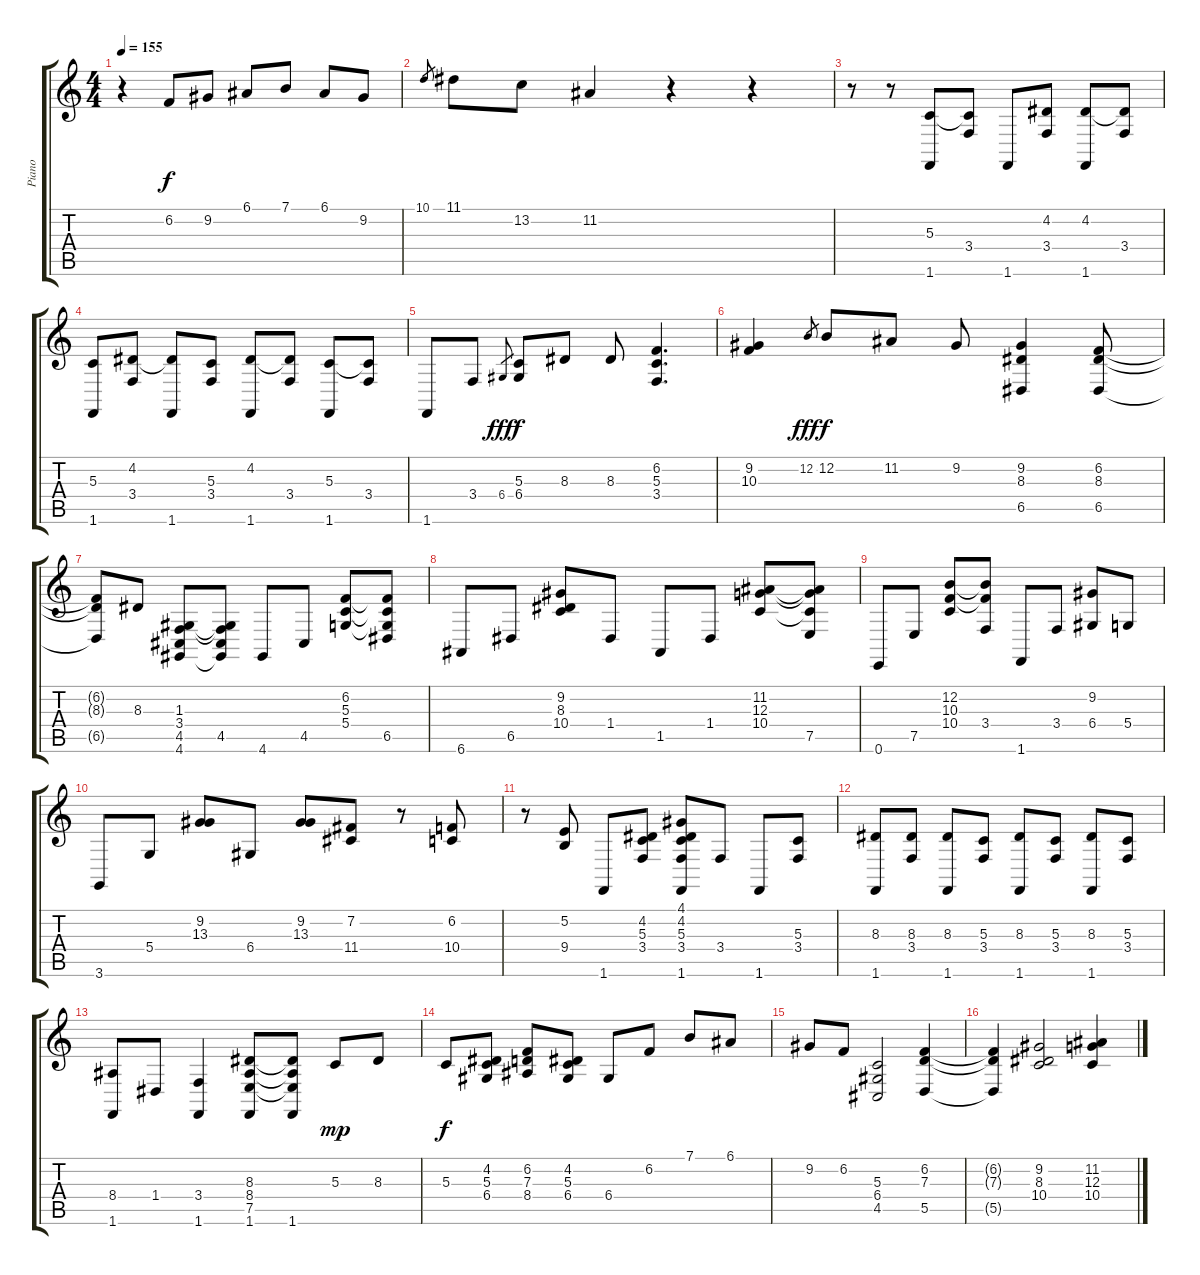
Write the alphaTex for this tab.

\track ("Piano" "Piano") {instrument acousticgrandpiano}
\staff {score tabs}
\tuning (E4 B3 G3 D3 A2 E2) {hide}
\ts (4 4)
\tempo 155
\clef g2
\ks c
r.4{dy f} 6.2.8 9.2.8 6.1.8 7.1.8 6.1.8 9.2.8 |
10.1.8{gr} 11.1.8 13.2.8 11.2.4 r.4 r.4 |
r.8 r.8 (5.3 1.6).8 (5.3{t} 3.4).8 1.6.8 (4.2 3.4).8 (4.2 1.6).8 (4.2{t} 3.4).8 |
(5.3 1.6).8 (4.2 3.4).8 (4.2{t} 1.6).8 (5.3 3.4).8 (4.2 1.6).8 (4.2{t} 3.4).8 (5.3 1.6).8 (5.3{t} 3.4).8 |
1.6.8 3.4.8 6.4.8{gr dy fff} (5.3 6.4).8{dy f} 8.3.8 8.3.8 (6.2 5.3 3.4).4{d} |
(9.2 10.3).4 12.2.8{gr dy fff} 12.2.8{dy f} 11.2.8 9.2.8 (9.2 8.3 6.5).4 (6.2 8.3 6.5).8 |
(6.2{t} 8.3{t} 6.5{t}).8 8.3.8 (1.3 3.4 4.5 4.6).8 (1.3{t} 3.4{t} 4.5 4.6{t}).8 4.6.8 4.5.8 (6.2 5.3 5.4).8 (6.2{t} 5.3{t} 5.4{t} 6.5).8 |
6.6.8 6.5.8 (9.2 8.3 10.4).8 1.4.8 1.5.8 1.4.8 (11.2 12.3 10.4).8 (11.2{t} 12.3{t} 10.4{t} 7.5).8 |
0.6.8 7.5.8 (12.2 10.3 10.4).8 (12.2{t} 10.3{t} 3.4).8 1.6.8 3.4.8 (9.2 6.4).8 5.4.8 |
3.6.8 5.4.8 (9.2 13.3).8 6.4.8 (9.2 13.3).8 (7.2 11.4).8 r.8 (6.2 10.4).8 |
r.8 (5.2 9.4).8 1.6.8 (4.2 5.3 3.4).8 (4.1 4.2 5.3 3.4 1.6).8 3.4.8 1.6.8 (5.3 3.4).8 |
(8.3 1.6).8 (8.3 3.4).8 (8.3 1.6).8 (5.3 3.4).8 (8.3 1.6).8 (5.3 3.4).8 (8.3 1.6).8 (5.3 3.4).8 |
(8.4 1.6).8 1.4.8 (3.4 1.6).4 (8.3 8.4 7.5 1.6).8 (8.3{t} 8.4{t} 7.5{t} 1.6).8 5.3.8{dy mp} 8.3.8 |
5.3.8{dy f} (4.2 5.3 6.4).8 (6.2 7.3 8.4).8 (4.2 5.3 6.4).8 6.4.8 6.2.8 7.1.8 6.1.8 |
9.2.8 6.2.8 (5.3 6.4 4.5).2 (6.2 7.3 5.5).4 |
(6.2{t} 7.3{t} 5.5{t}).4 (9.2 8.3 10.4).2 (11.2 12.3 10.4).4
